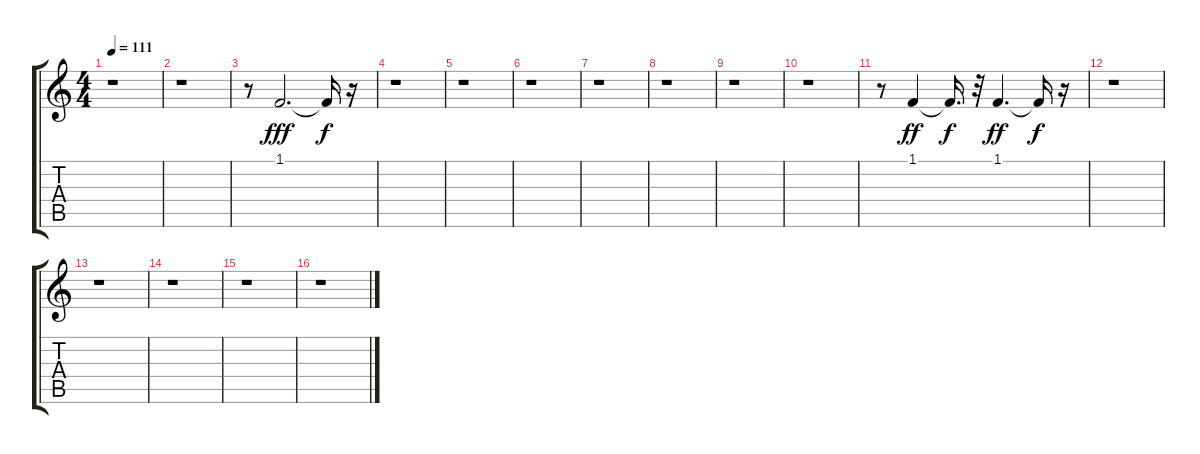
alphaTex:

\track "" {instrument synthstrings1}
\staff {score tabs}
\tuning (E4 B3 G3 D3 A2 E2) {hide}
\ts (4 4)
\tempo 111
\clef g2
\ks c
r.1{dy ff} |
r.1 |
r.8 1.1.2{d dy fff} 1.1{t}.16{dy f} r.16 |
r.1 |
r.1 |
r.1 |
r.1 |
r.1 |
r.1 |
r.1 |
r.8 1.1.4{dy ff} 1.1{t}.16{d dy f} r.32 1.1.4{d dy ff} 1.1{t}.16{dy f} r.16 |
r.1 |
r.1 |
r.1 |
r.1 |
r.1
